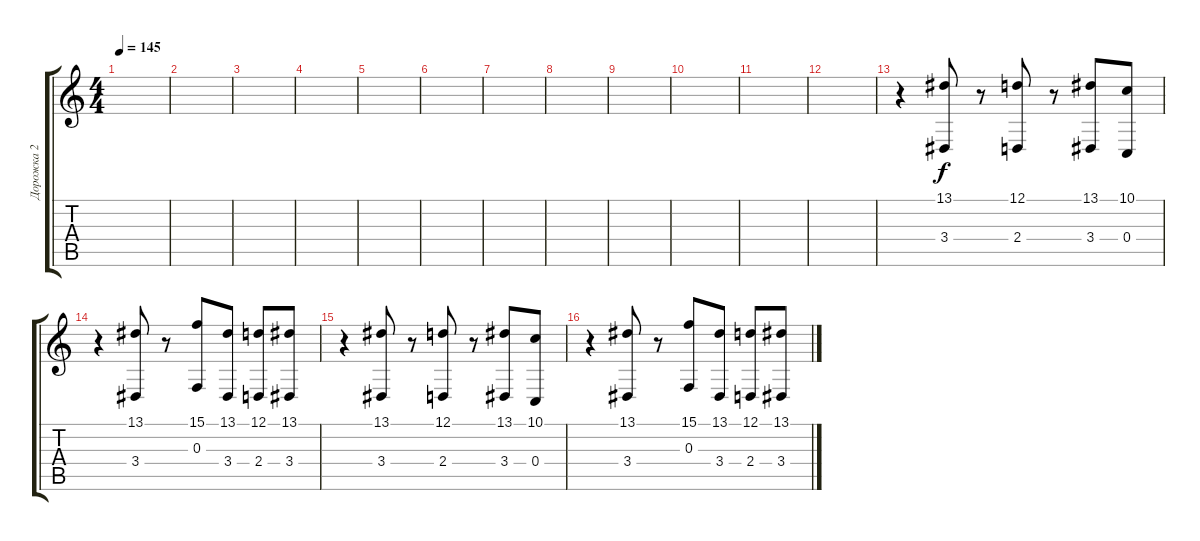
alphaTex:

\track ("Дорожка 2" "Дорожка 2") {instrument orchestrahit}
\staff {score tabs}
\tuning (D4 A3 F3 C3 G2 C2) {hide}
\ts (4 4)
\tempo 145
\clef g2
\ks c
|
|
|
|
|
|
|
|
|
|
|
|
r.4 (13.1 3.4).8 r.8 (12.1 2.4).8 r.8 (13.1 3.4).8 (10.1 0.4).8 |
r.4 (13.1 3.4).8 r.8 (15.1 0.3).8 (13.1 3.4).8 (12.1 2.4).8 (13.1 3.4).8 |
r.4 (13.1 3.4).8 r.8 (12.1 2.4).8 r.8 (13.1 3.4).8 (10.1 0.4).8 |
r.4 (13.1 3.4).8 r.8 (15.1 0.3).8 (13.1 3.4).8 (12.1 2.4).8 (13.1 3.4).8
